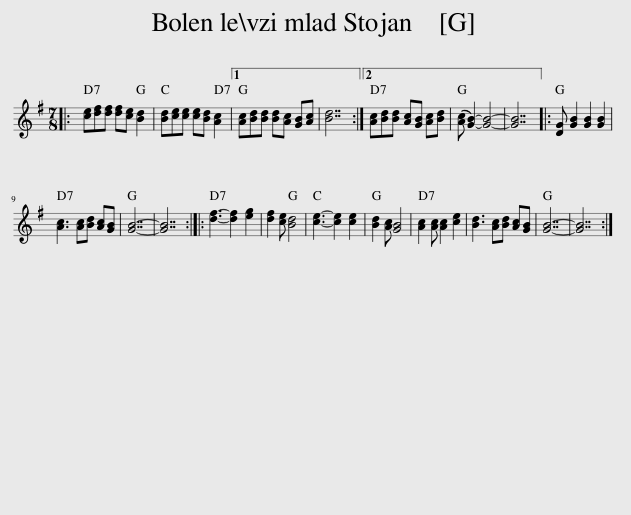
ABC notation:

X:1
L:1/8
M:7/8
I:linebreak $
K:G
V:1 treble
V:1
|: [ce][df][df] [df][ce] [Bd]2 | [Bd][ce][ce] [ce][Bd] [Ac]2 |1 [Ac][Bd][Bd] [Bd][Ac] [GB][Ac] | [Bd]7 :|2 [Ac][Bd][Bd] [Ac][GB] [Ac][Bd] | %5
 (([Ac] [GB]2-)) [GB]4- | [GB]7 |: [DG] [GB]2 [GB]2 [GB]2 |$ [Ac]3 [Ac][Bd] [Ac][GB] | [GB]7- | %10
 [GB]7 :: [df]3- [df]2 [eg]2 | [df]2 [ce] [Bd]4 | [ce]3- [ce]2 [ce]2 | [Bd]2 [Ac] [GB]4 | %15
 [Ac]2 [Ac] [Ac]2 [ce]2 | [Bd]3 [Ac][Bd] [Ac][GB] | [GB]7- | [GB]7 :| %19
